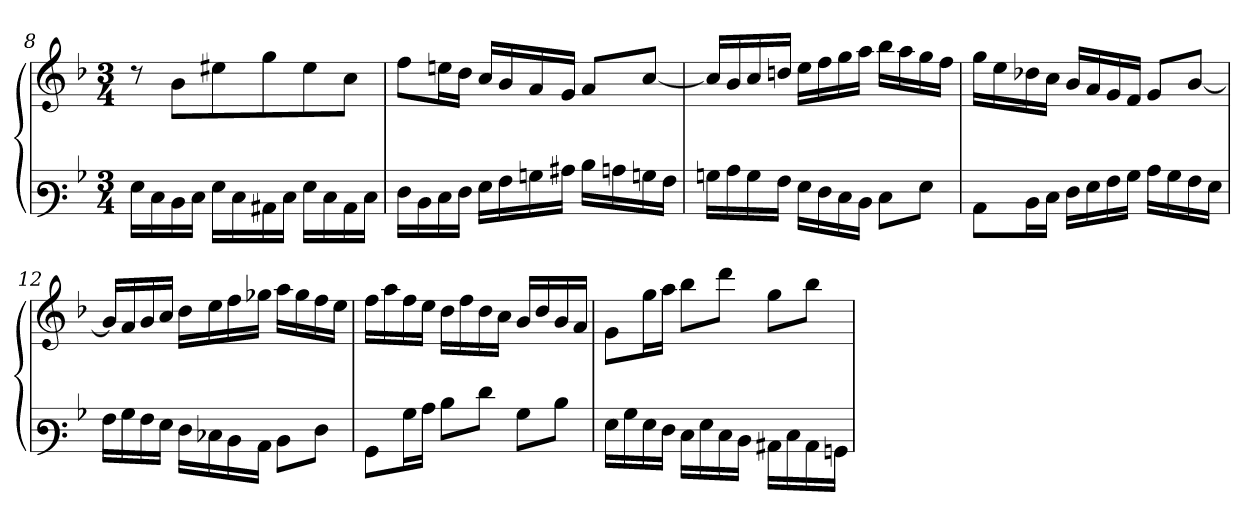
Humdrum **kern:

**kern	**kern
*part1	*part1
*staff2	*staff1
*clefF3	*clefG3
*k[b-]	*k[b-]
*M3/4	*M3/4
=8	=8
16G\LL	8rb
16E\	.
16D\	8g\L
16E\JJ	.
16G\LL	8cc#X\
16E\	.
16C#X\	8ee\
16E\JJ	.
16G\LL	8cc#\
16E\	.
16C#\	8a\J
16E\JJ	.
=9	=9
16F\LL	8dd\L
16D\	.
16E\	16ccn\K
16F\JJ	16b-\Jk
16G\LL	16a/LL
16A\	16g/
16Bn\	16f/
16c#X\JJ	16e/JJ
16d\LL	8f/L
16cn\	.
16Bn\	[<8a/J
16A\JJ	.
!!LO:LB:g=z
=10	=10
16Bn\LL	16a/LL]
16c\	16g/
16B\	16a/
16A\JJ	16bn/JJ
16G\LL	16cc\LL
16F\	16dd\
16E\	16ee\
16D\JJ	16ff\JJ
8E\L	16gg\LL
.	16ff\
8G\J	16ee\
.	16dd\JJ
=11	=11
8C\L	16ee\LL
.	16cc\
16D\K	16b-X\
16E\Jk	16a\JJ
16F\LL	16g/LL
16G\	16f/
16A\	16e/
16B-\JJ	16d/JJ
16c\LL	8e/L
16B-\	.
16A\	[<8g/J
16G\JJ	.
=12	=12
16A\LL	16g/LL]
16B-\	16f/
16A\	16g/
16G\JJ	16a/JJ
16F\LL	16b-\LL
16E-X\	16cc\
16D\	16dd\
16C\JJ	16ee-X\JJ
8D\L	16ff\LL
.	16ee-\
8F\J	16dd\
.	16cc\JJ
=13	=13
8BB-\L	16dd\LL
.	16ff\
16B-\K	16dd\
16c\Jk	16cc\JJ
8d\L	16b-\LL
.	16dd\
8f\J	16b-\
.	16a\JJ
8B-\L	16g/LL
.	16b-/
8d\J	16g/
.	16f/JJ
=14	=14
16G\LL	8e\L
16B-\	.
16G\	16ee\K
16F\JJ	16ff\Jk
16E\LL	8gg\L
16G\	.
16E\	8bb-\J
16D\JJ	.
16C#X\LL	8ee\L
16E\	.
16C#\	8gg\J
16BBn\JJ	.
=	=
*-	*-
